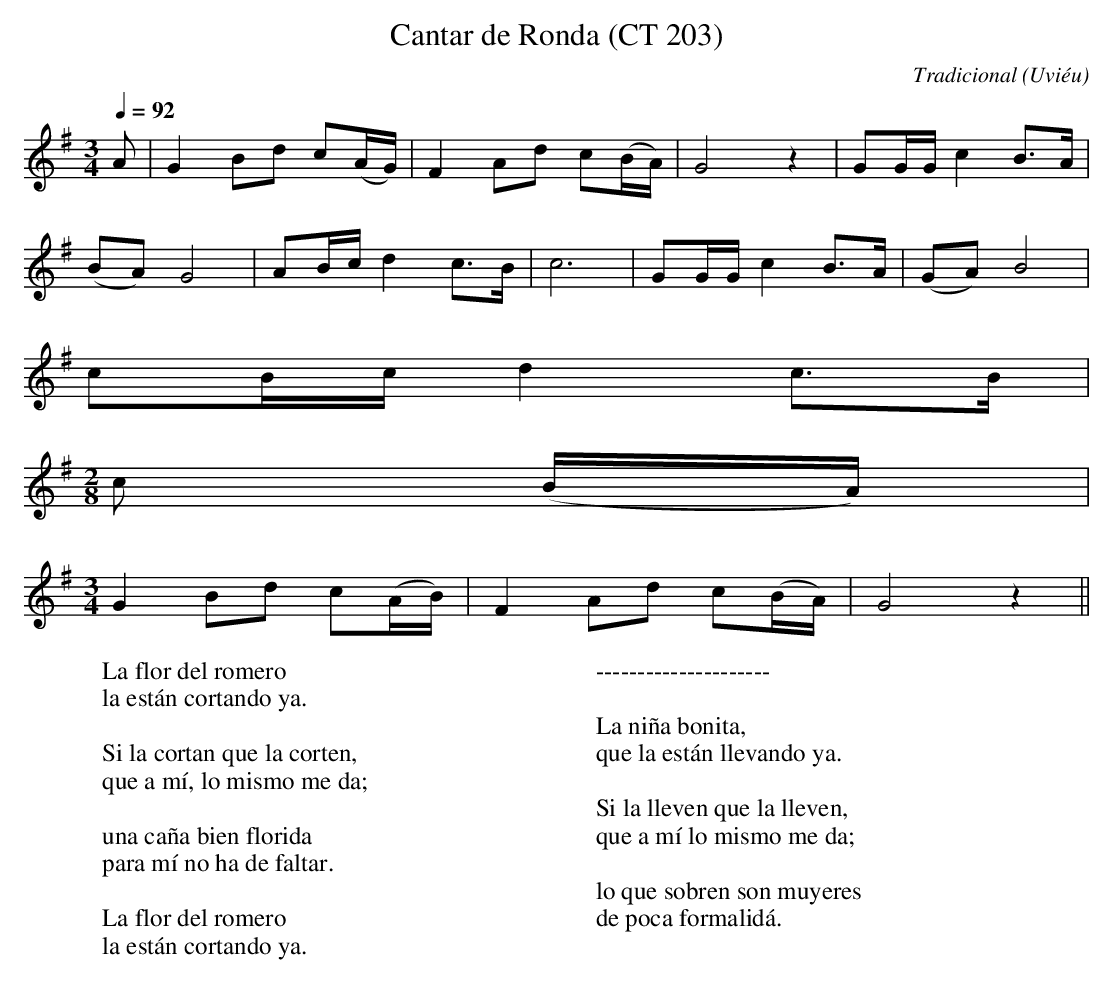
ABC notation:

X:1
T:Cantar de Ronda (CT 203)
C:Tradicional
O:Uviéu
M:3/4
L:1/8
Q:1/4=92
K:G
A|G2 Bd c(A/2G/2)|F2 Ad c(B/2A/2)|G4 z2|GG/2G/2 c2 B3/2A/2|
(BA) G4|AB/2c/2 d2 c3/2B/2|c6|GG/2G/2 c2 B3/2A/2|(GA) B4|
cB/2c/2 d2 c3/2B/2|
[M:2/8]
c (B/2A/2)|
[M:3/4]
G2 Bd c(A/2B/2)|F2 Ad c(B/2A/2)|G4 z2||
W:La flor del romero
W:la están cortando ya.
W:
W:Si la cortan que la corten,
W:que a mí, lo mismo me da;
W:
W:una caña bien florida
W:para mí no ha de faltar.
W:
W:La flor del romero
W:la están cortando ya.
W:
W:---------------------
W:
W:La niña bonita,
W:que la están llevando ya.
W:
W:Si la lleven que la lleven,
W:que a mí lo mismo me da;
W:
W:lo que sobren son muyeres
W:de poca formalidá.
W:
